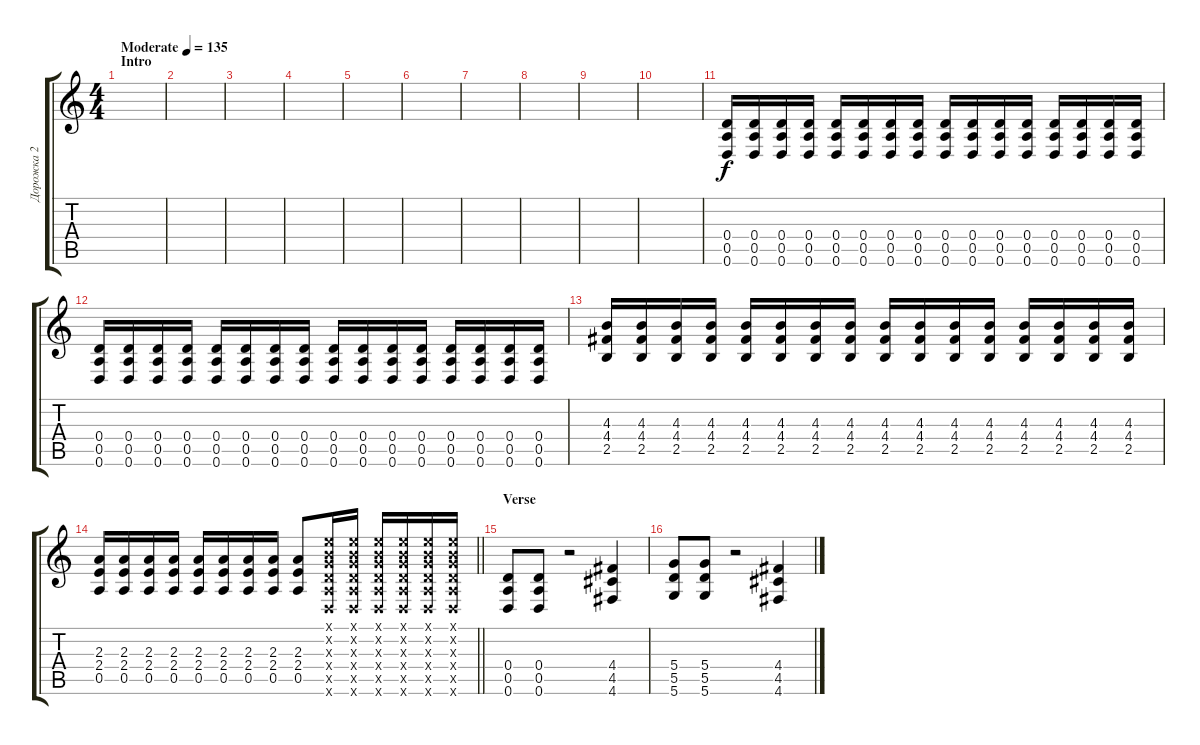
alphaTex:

\track ("Дорожка 2" "Дорожка 2") {instrument distortionguitar}
\staff {score tabs}
\tuning (E4 B3 G3 D3 A2 D2) {hide}
\ts (4 4)
\section ("" "Intro")
\tempo (135 "Moderate")
\clef g2
\ks c
|
|
|
|
|
|
|
|
|
|
(0.4 0.5 0.6).16 (0.4 0.5 0.6).16 (0.4 0.5 0.6).16 (0.4 0.5 0.6).16 (0.4 0.5 0.6).16 (0.4 0.5 0.6).16 (0.4 0.5 0.6).16 (0.4 0.5 0.6).16 (0.4 0.5 0.6).16 (0.4 0.5 0.6).16 (0.4 0.5 0.6).16 (0.4 0.5 0.6).16 (0.4 0.5 0.6).16 (0.4 0.5 0.6).16 (0.4 0.5 0.6).16 (0.4 0.5 0.6).16 |
(0.4 0.5 0.6).16 (0.4 0.5 0.6).16 (0.4 0.5 0.6).16 (0.4 0.5 0.6).16 (0.4 0.5 0.6).16 (0.4 0.5 0.6).16 (0.4 0.5 0.6).16 (0.4 0.5 0.6).16 (0.4 0.5 0.6).16 (0.4 0.5 0.6).16 (0.4 0.5 0.6).16 (0.4 0.5 0.6).16 (0.4 0.5 0.6).16 (0.4 0.5 0.6).16 (0.4 0.5 0.6).16 (0.4 0.5 0.6).16 |
(4.3 4.4 2.5).16 (4.3 4.4 2.5).16 (4.3 4.4 2.5).16 (4.3 4.4 2.5).16 (4.3 4.4 2.5).16 (4.3 4.4 2.5).16 (4.3 4.4 2.5).16 (4.3 4.4 2.5).16 (4.3 4.4 2.5).16 (4.3 4.4 2.5).16 (4.3 4.4 2.5).16 (4.3 4.4 2.5).16 (4.3 4.4 2.5).16 (4.3 4.4 2.5).16 (4.3 4.4 2.5).16 (4.3 4.4 2.5).16 |
\barLineRight lightlight
(2.3 2.4 0.5).16 (2.3 2.4 0.5).16 (2.3 2.4 0.5).16 (2.3 2.4 0.5).16 (2.3 2.4 0.5).16 (2.3 2.4 0.5).16 (2.3 2.4 0.5).16 (2.3 2.4 0.5).16 (2.3 2.4 0.5).8 (0.1{x} 0.2{x} 0.3{x} 0.4{x} 0.5{x} 0.6{x}).16 (0.1{x} 0.2{x} 0.3{x} 0.4{x} 0.5{x} 0.6{x}).16 (0.1{x} 0.2{x} 0.3{x} 0.4{x} 0.5{x} 0.6{x}).16 (0.1{x} 0.2{x} 0.3{x} 0.4{x} 0.5{x} 0.6{x}).16 (0.1{x} 0.2{x} 0.3{x} 0.4{x} 0.5{x} 0.6{x}).16 (0.1{x} 0.2{x} 0.3{x} 0.4{x} 0.5{x} 0.6{x}).16 |
\section ("" "Verse")
(0.4 0.5 0.6).8 (0.4 0.5 0.6).8 r.2 (4.4 4.5 4.6).4 |
(5.4 5.5 5.6).8 (5.4 5.5 5.6).8 r.2 (4.4 4.5 4.6).4
